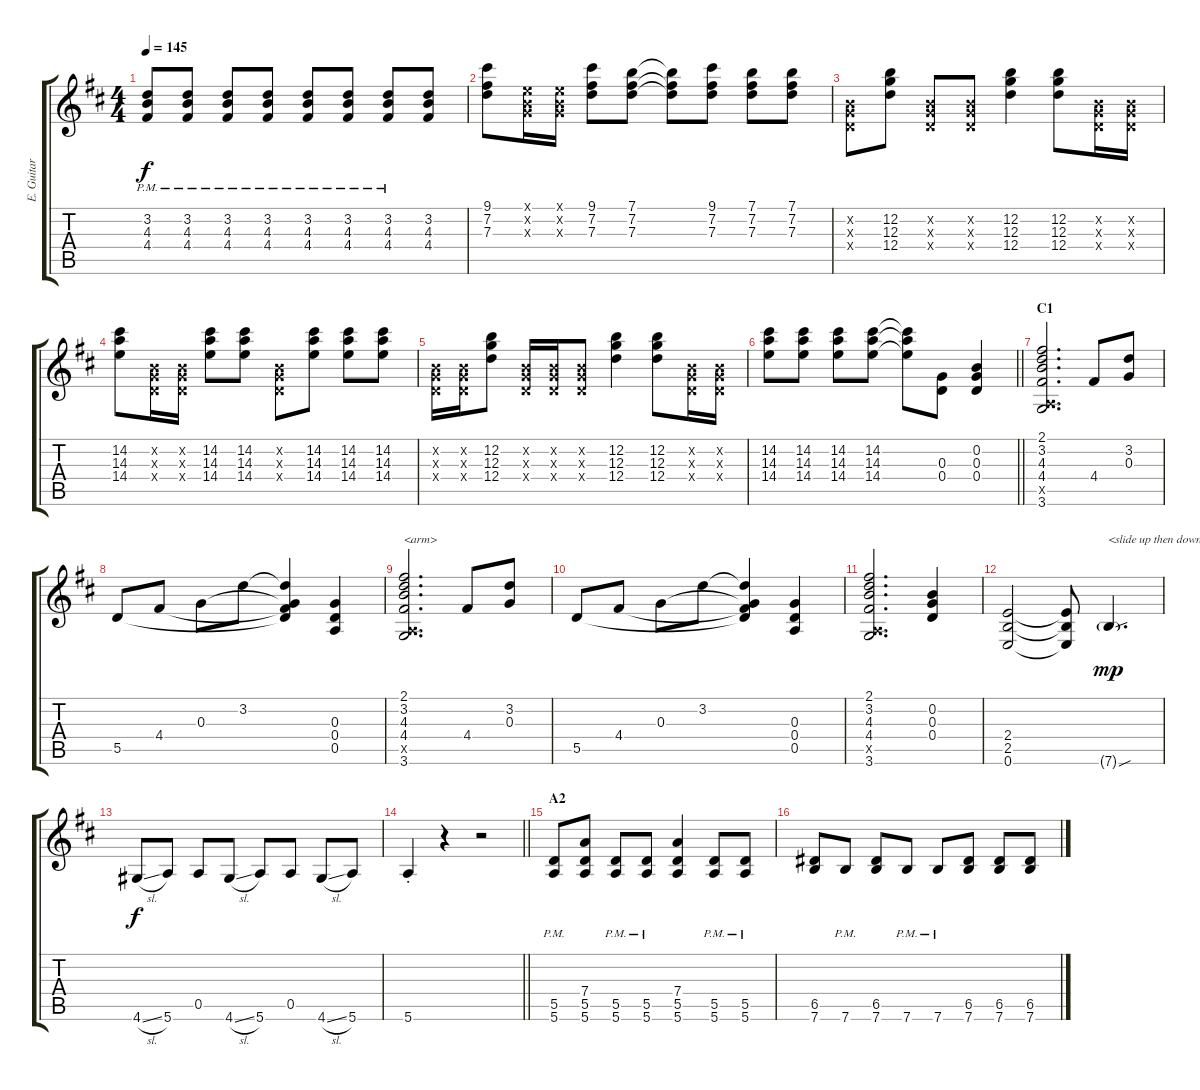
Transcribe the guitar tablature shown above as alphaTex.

\track ("E. Guitar III" "E. Guitar ") {instrument overdrivenguitar}
\staff {score tabs}
\tuning (E4 B3 G3 D3 A2 E2) {hide}
\ts (4 4)
\tempo 145
\clef g2
\ks d
(3.2{pm} 4.3{pm} 4.4{pm}).8{dy f} (3.2{pm} 4.3{pm} 4.4{pm}).8 (3.2{pm} 4.3{pm} 4.4{pm}).8 (3.2{pm} 4.3{pm} 4.4{pm}).8 (3.2{pm} 4.3{pm} 4.4{pm}).8 (3.2{pm} 4.3{pm} 4.4{pm}).8 (3.2{pm} 4.3{pm} 4.4{pm}).8 (3.2 4.3 4.4).8 |
(9.1 7.2 7.3).8 (0.1{x} 0.2{x} 0.3{x}).16 (0.1{x} 0.2{x} 0.3{x}).16 (9.1 7.2 7.3).8 (7.1 7.2 7.3).8 (7.1{t} 7.2{t} 7.3{t}).8 (9.1 7.2 7.3).8 (7.1 7.2 7.3).8 (7.1 7.2 7.3).8 |
(0.2{x} 0.3{x} 0.4{x}).8 (12.2 12.3 12.4).8 (0.2{x} 0.3{x} 0.4{x}).8 (0.2{x} 0.3{x} 0.4{x}).8 (12.2 12.3 12.4).4 (12.2 12.3 12.4).8 (0.2{x} 0.3{x} 0.4{x}).16 (0.2{x} 0.3{x} 0.4{x}).16 |
(14.2 14.3 14.4).8 (0.2{x} 0.3{x} 0.4{x}).16 (0.2{x} 0.3{x} 0.4{x}).16 (14.2 14.3 14.4).8 (14.2 14.3 14.4).8 (0.2{x} 0.3{x} 0.4{x}).8 (14.2 14.3 14.4).8 (14.2 14.3 14.4).8 (14.2 14.3 14.4).8 |
(0.2{x} 0.3{x} 0.4{x}).16 (0.2{x} 0.3{x} 0.4{x}).16 (12.2 12.3 12.4).8 (0.2{x} 0.3{x} 0.4{x}).16 (0.2{x} 0.3{x} 0.4{x}).16 (0.2{x} 0.3{x} 0.4{x}).8 (12.2 12.3 12.4).4 (12.2 12.3 12.4).8 (0.2{x} 0.3{x} 0.4{x}).16 (0.2{x} 0.3{x} 0.4{x}).16 |
\barLineRight lightlight
(14.2 14.3 14.4).8 (14.2 14.3 14.4).8 (14.2 14.3 14.4).8 (14.2 14.3 14.4).8 (14.2{t} 14.3{t} 14.4{t}).8 (0.3 0.4).8 (0.2 0.3 0.4).4 |
\section ("" "C1")
(2.1 3.2 4.3 4.4 0.5{x} 3.6).2{d} 4.4.8 (3.2 0.3).8 |
5.5.8 4.4.8 0.3.8 3.2.8 (3.2{t} 0.3{t} 4.4{t} 5.5{t}).4 (0.3 0.4 0.5).4 |
(2.1 3.2 4.3 4.4 0.5{x} 3.6).2{d txt "<arm>"} 4.4.8 (3.2 0.3).8 |
5.5.8 4.4.8 0.3.8 3.2.8 (3.2{t} 0.3{t} 4.4{t} 5.5{t}).4 (0.3 0.4 0.5).4 |
(2.1 3.2 4.3 4.4 0.5{x} 3.6).2{d} (0.2 0.3 0.4).4 |
(2.4 2.5 0.6).2 (2.4{t} 2.5{t} 0.6{t}).8 7.6{sou g}.4{d txt "<slide up then down>" dy mp} |
4.6{sl}.8{dy f} 5.6.8 0.5.8 4.6{sl}.8 5.6.8 0.5.8 4.6{sl}.8 5.6.8 |
\barLineRight lightlight
5.6{st}.4 r.4 r.2 |
\section ("" "A2")
(5.5{pm} 5.6{pm}).8 (7.4 5.5 5.6).8 (5.5{pm} 5.6{pm}).8 (5.5{pm} 5.6{pm}).8 (7.4 5.5 5.6).4 (5.5{pm} 5.6{pm}).8 (5.5{pm} 5.6{pm}).8 |
(6.5 7.6).8 7.6{pm}.8 (6.5 7.6).8 7.6{pm}.8 7.6{pm}.8 (6.5 7.6).8 (6.5 7.6).8 (6.5 7.6).8
